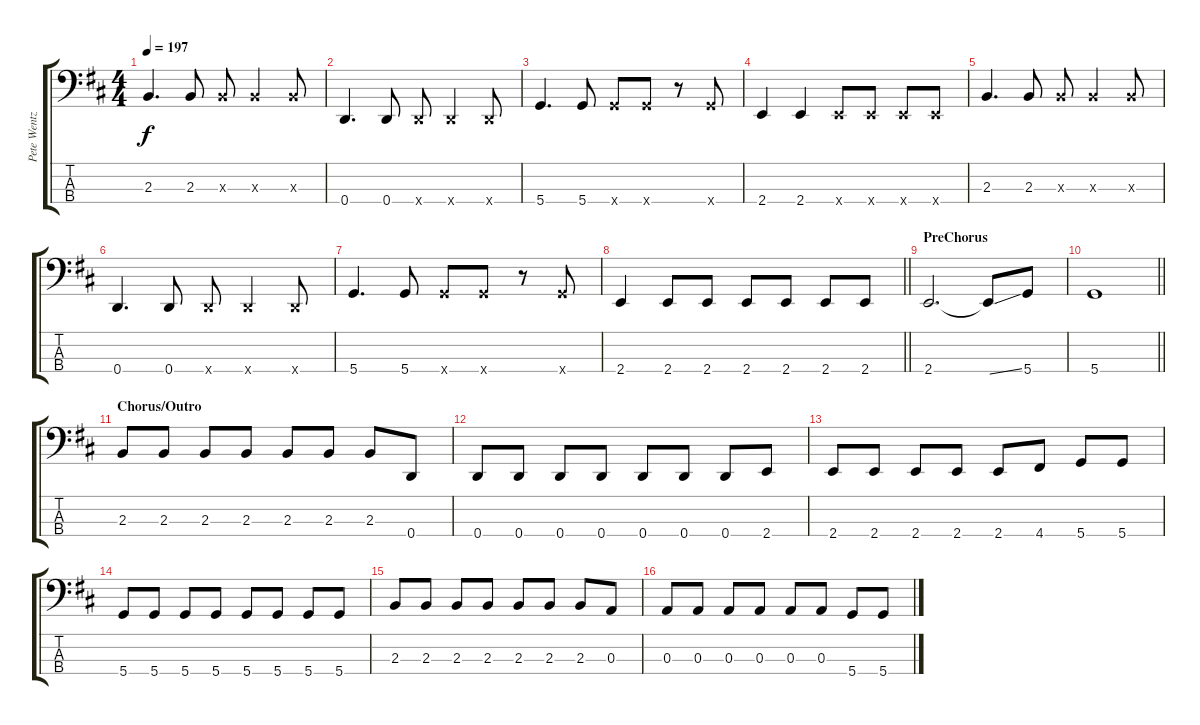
\track ("Pete Wentz (Bass Guitar)" "Pete Wentz") {instrument electricbasspick}
\staff {score tabs}
\tuning (G2 D2 A1 D1) {hide}
\ts (4 4)
\tempo 197
\clef f4
\ks d
2.3.4{d dy f} 2.3.8 2.3{x}.8 2.3{x}.4 2.3{x}.8 |
0.4.4{d} 0.4.8 0.4{x}.8 0.4{x}.4 0.4{x}.8 |
5.4.4{d} 5.4.8 5.4{x}.8 5.4{x}.8 r.8 5.4{x}.8 |
2.4.4 2.4.4 2.4{x}.8 2.4{x}.8 2.4{x}.8 2.4{x}.8 |
2.3.4{d} 2.3.8 2.3{x}.8 2.3{x}.4 2.3{x}.8 |
0.4.4{d} 0.4.8 0.4{x}.8 0.4{x}.4 0.4{x}.8 |
5.4.4{d} 5.4.8 5.4{x}.8 5.4{x}.8 r.8 5.4{x}.8 |
\barLineRight lightlight
2.4.4 2.4.8 2.4.8 2.4.8 2.4.8 2.4.8 2.4.8 |
\section ("" "PreChorus")
2.4.2{d} 2.4{ss t}.8 5.4.8 |
\barLineRight lightlight
5.4.1 |
\section ("" "Chorus/Outro")
2.3.8 2.3.8 2.3.8 2.3.8 2.3.8 2.3.8 2.3.8 0.4.8 |
0.4.8 0.4.8 0.4.8 0.4.8 0.4.8 0.4.8 0.4.8 2.4.8 |
2.4.8 2.4.8 2.4.8 2.4.8 2.4.8 4.4.8 5.4.8 5.4.8 |
5.4.8 5.4.8 5.4.8 5.4.8 5.4.8 5.4.8 5.4.8 5.4.8 |
2.3.8 2.3.8 2.3.8 2.3.8 2.3.8 2.3.8 2.3.8 0.3.8 |
0.3.8 0.3.8 0.3.8 0.3.8 0.3.8 0.3.8 5.4.8 5.4.8
